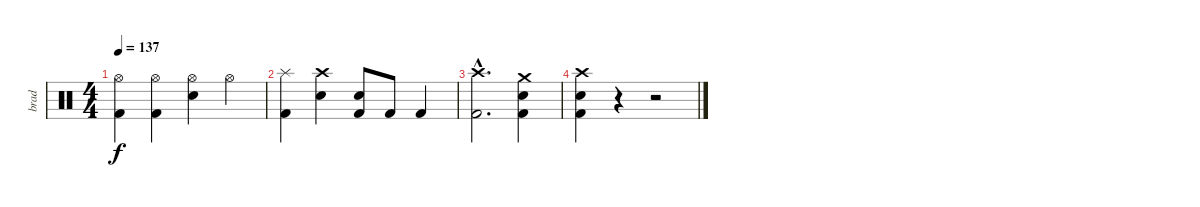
\track ("brad" "brad") {instrument percussion}
\staff {score}
\articulation defaults
\ts (4 4)
\tempo 137
\clef neutral
\ks c
("Hi-Hat (open)" "Kick (hit) 2").4{dy f} ("Hi-Hat (open)" "Kick (hit) 2").4 ("Hi-Hat (open)" "Electric Snare (hit)").4 "Hi-Hat (open)".4 |
("Splash (hit)" "Kick (hit) 2").4 ("Crash high (hit)" "Electric Snare (hit)").4 ("Electric Snare (hit)" "Kick (hit) 2").8 "Kick (hit) 2".8 "Kick (hit) 2".4 |
("Crash high (hit)"{hac} "Kick (hit) 2"{hac}).2{d} ("Crash medium (hit)" "Electric Snare (hit)" "Kick (hit) 2").4 |
("Crash high (hit)" "Electric Snare (hit)" "Kick (hit) 2").4 r.4 r.2
